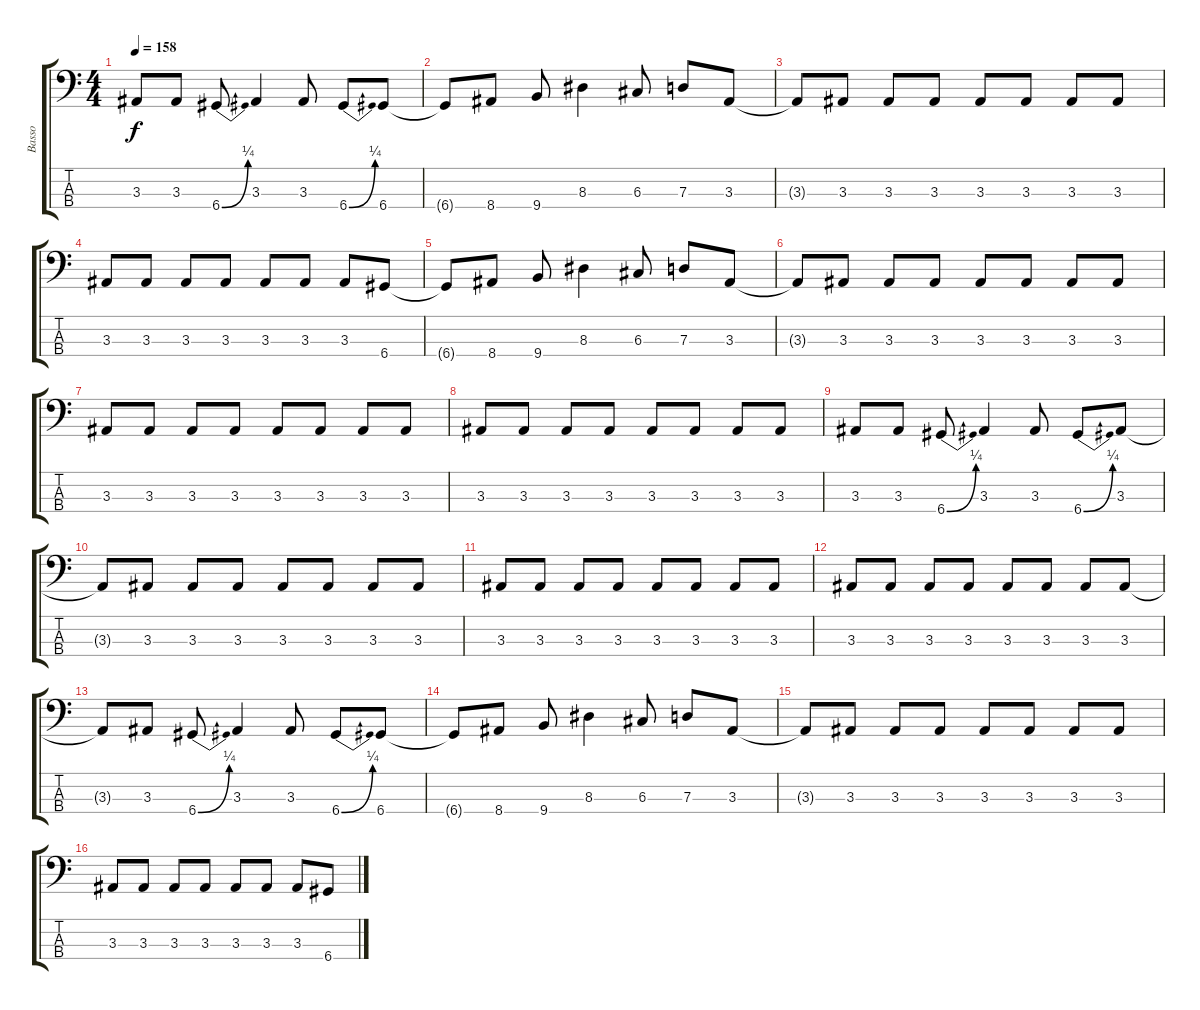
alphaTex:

\track ("Basso" "Basso") {instrument electricbassfinger}
\staff {score tabs}
\tuning (F2 C2 G1 D1) {hide}
\ts (4 4)
\tempo 158
\clef f4
\ks c
3.3{t}.8{dy f} 3.3.8 6.4{be (bend 0 0 60 1)}.8 3.3.4 3.3.8 6.4{be (bend 0 0 60 1)}.8 6.4.8 |
6.4{t}.8 8.4.8 9.4.8 8.3.4 6.3.8 7.3.8 3.3.8 |
3.3{t}.8 3.3.8 3.3.8 3.3.8 3.3.8 3.3.8 3.3.8 3.3.8 |
3.3.8 3.3.8 3.3.8 3.3.8 3.3.8 3.3.8 3.3.8 6.4.8 |
6.4{t}.8 8.4.8 9.4.8 8.3.4 6.3.8 7.3.8 3.3.8 |
3.3{t}.8 3.3.8 3.3.8 3.3.8 3.3.8 3.3.8 3.3.8 3.3.8 |
3.3.8 3.3.8 3.3.8 3.3.8 3.3.8 3.3.8 3.3.8 3.3.8 |
3.3.8 3.3.8 3.3.8 3.3.8 3.3.8 3.3.8 3.3.8 3.3.8 |
3.3.8 3.3.8 6.4{be (bend 0 0 60 1)}.8 3.3.4 3.3.8 6.4{be (bend 0 0 60 1)}.8 3.3.8 |
3.3{t}.8 3.3.8 3.3.8 3.3.8 3.3.8 3.3.8 3.3.8 3.3.8 |
3.3.8 3.3.8 3.3.8 3.3.8 3.3.8 3.3.8 3.3.8 3.3.8 |
3.3.8 3.3.8 3.3.8 3.3.8 3.3.8 3.3.8 3.3.8 3.3.8 |
3.3{t}.8 3.3.8 6.4{be (bend 0 0 60 1)}.8 3.3.4 3.3.8 6.4{be (bend 0 0 60 1)}.8 6.4.8 |
6.4{t}.8 8.4.8 9.4.8 8.3.4 6.3.8 7.3.8 3.3.8 |
3.3{t}.8 3.3.8 3.3.8 3.3.8 3.3.8 3.3.8 3.3.8 3.3.8 |
3.3.8 3.3.8 3.3.8 3.3.8 3.3.8 3.3.8 3.3.8 6.4.8
